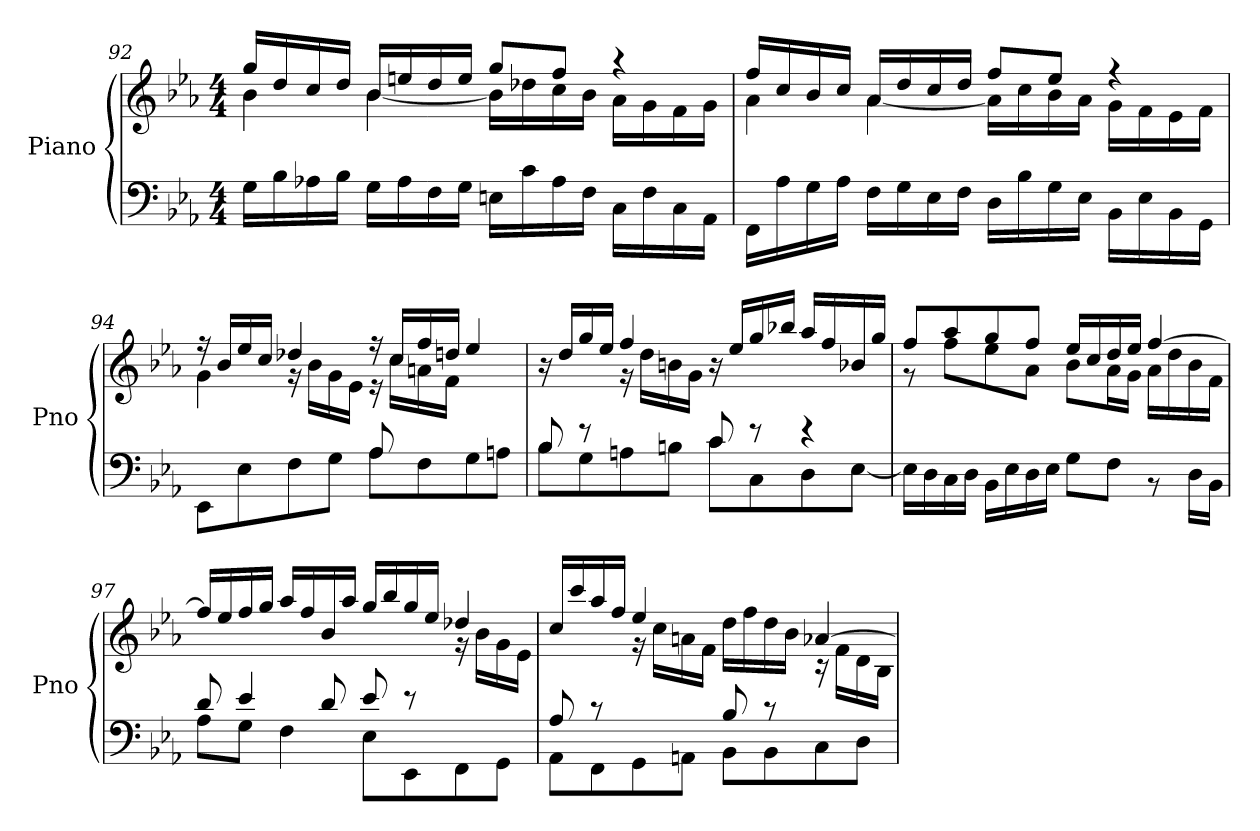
**kern	**kern
*part1	*part1
*staff2	*staff1
*I"Piano	*
*I'Pno	*
!!LO:LB:g=z
*clefF4	*clefG2
*k[b-e-a-]	*k[b-e-a-]
*E-:	*E-:
*M4/4	*M4/4
=92	=92
*^	*^
1ryy	16G\LL	16ggLL	4b-\
.	16B-\	16dd	.
.	16A-X\	16cc	.
.	16B-\JJ	16ddJJ	.
.	16G\LL	16b-LL	[4b-\
.	16A-\	16een/	.
.	16F\	16dd/	.
.	16G\JJ	16ee/JJ	.
.	16En\LL	8gg/L	16b-LL]
.	16c\	.	16dd-X
.	16A-\	8ff/J	16cc
.	16F\JJ	.	16b-JJ
.	16C\LL	4r	16a-\LL
.	16F\	.	16g\
.	16C\	.	16f\
.	16AA-\JJ	.	16g\JJ
=93	=93	=93	=93
1ryy	16FFLL	16ff/LL	4a-\
.	16A-\	16cc/	.
.	16G\	16b-/	.
.	16A-\JJ	16cc/JJ	.
.	16F\LL	16a-LL	[4a-\
.	16G\	16dd	.
.	16E-\	16cc	.
.	16F\JJ	16ddJJ	.
.	16D\LL	8ffL	16a-\LL]
.	16B-\	.	16cc\
.	16G\	8ee-J	16b-\
.	16E-\JJ	.	16a-\JJ
.	16BB-LL	4r	16gLL
.	16E-\	.	16f\
.	16BB-\	.	16e-\
.	16GG\JJ	.	16f\JJ
=94	=94	=94	=94
2ryy	8EE-L	16r	4g\
.	.	16b-/LL	.
.	8E-\	16ee-/	.
.	.	16cc/JJ	.
.	8F\	4dd-X/	16r
.	.	.	16b-LL
.	8G\J	.	16g
.	.	.	16e-JJ
8A-/	8A-\L	16r	16r
.	.	16ccLL	16cc\LL
8ryy	8F\	16ff	16an\
.	.	16ddnJJ	16f\JJ
4ryy	8G\	4ee-/	4ryy
.	8An\J	.	.
!!LO:LB:g=z	!!
=95	=95	=95	=95
8B-/	8B-\L	16r	4ryy
.	.	16dd/LL	.
8r	8G\	16gg/	.
.	.	16ee-/JJ	.
4ryy	8An\	4ff/	16r
.	.	.	16dd\LL
.	8Bn\J	.	16bn\
.	.	.	16g\JJ
8c/	8cL	16r	4ryy
.	.	16ee-LL	.
8r	8C\	16gg/	.
.	.	16bb-X/JJ	.
4r	8D\	16aa-/LL	4ryy
.	.	16ff/	.
.	[8E-\J	16b-/	.
.	.	16gg/JJ	.
=96	=96	=96	=96
1ryy	16E-\LL]	8ff/L	8r
.	16D\	.	.
.	16C\	8aa-/	8ff\L
.	16D\JJ	.	.
.	16BB-\LL	8gg/	8ee-\
.	16E-\	.	.
.	16D\	8ff/J	8a-\J
.	16E-\JJ	.	.
.	8G\L	16ee-LL	8b-L
.	.	16cc/	.
.	8F\J	16dd/	16a-\L
.	.	16ee-/JJ	16g\JJ
.	8r	[4ff/	16a-\LL
.	.	.	16dd\
.	16D\LL	.	16b-\
.	16BB-\JJ	.	16f\JJ
=97	=97	=97	=97
8d/	8A-\L	16ffLL]	2ryy
.	.	16ee-/	.
4e-/	8G\J	16ff/	.
.	.	16gg/JJ	.
.	4F\	16aa-LL	.
.	.	16ff/	.
8d/	.	16b-/	.
.	.	16aa-/JJ	.
8e-/	8E-L	16gg/LL	4ryy
.	.	16bb-/	.
8r	8EE-\	16gg/	.
.	.	16ee-/JJ	.
4ryy	8FF\	4dd-X/	16r
.	.	.	16b-\LL
.	8GG\J	.	16g\
.	.	.	16e-\JJ
!!LO:LB:g=z	!!
=98	=98	=98	=98
8A-/	8AA-L	16cc/LL	4ryy
.	.	16ccc/	.
8r	8FF	16aa-/	.
.	.	16ff/JJ	.
4ryy	8GG	4ee-/	16r
.	.	.	16cc\LL
.	8AAnJ	.	16an\
.	.	.	16f\JJ
8B-/	8BB-L	16ddLL	4ryy
.	.	16ff	.
8r	8BB-	16dd	.
.	.	16b-JJ	.
4ryy	8C	[4a-X/	16r
.	.	.	16f\LL
.	8DJ	.	16d\
.	.	.	16B-\JJ
*v	*v	*	*
*	*v	*v
=	=
*-	*-
